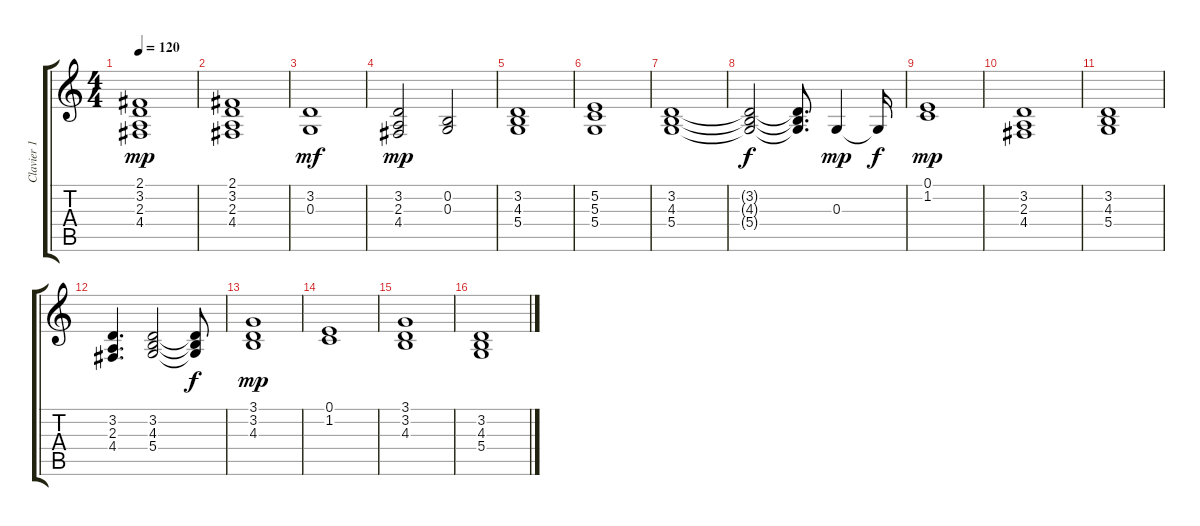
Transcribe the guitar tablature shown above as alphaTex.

\track ("Clavier 1" "Clavier 1") {instrument pad2warm}
\staff {score tabs}
\tuning (E4 B3 G3 D3 A2 E2) {hide}
\ts (4 4)
\tempo 120
\clef g2
\ks c
(2.1 3.2 2.3 4.4).1{dy mp} |
(2.1 3.2 2.3 4.4).1 |
(3.2 0.3).1{dy mf} |
(3.2 2.3 4.4).2{dy mp} (0.2 0.3).2 |
(3.2 4.3 5.4).1 |
(5.2 5.3 5.4).1 |
(3.2 4.3 5.4).1 |
(3.2{t} 4.3{t} 5.4{t}).2{dy f} (3.2{t} 4.3{t} 5.4{t}).8{d} 0.3.4{dy mp} 0.3{t}.16{dy f} |
(0.1 1.2).1{dy mp} |
(3.2 2.3 4.4).1 |
(3.2 4.3 5.4).1 |
(3.2 2.3 4.4).4{d} (3.2 4.3 5.4).2 (3.2{t} 4.3{t} 5.4{t}).8{dy f} |
(3.1 3.2 4.3).1{dy mp} |
(0.1 1.2).1 |
(3.1 3.2 4.3).1 |
(3.2 4.3 5.4).1
